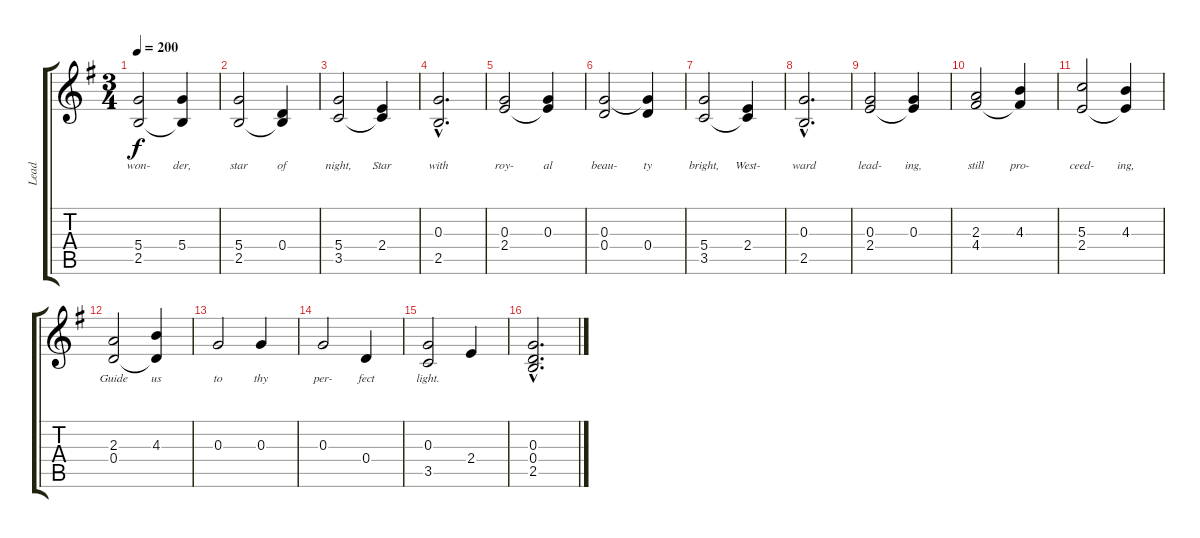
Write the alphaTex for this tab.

\track ("Lead" "Lead") {instrument distortionguitar}
\staff {score tabs}
\tuning (E4 B3 G3 D3 A2 E2) {hide}
\ts (3 4)
\tempo 200
\clef g2
\ks g
(5.4 2.5).2{lyrics (0 "won-") lyrics (1 "") lyrics (2 "") lyrics (3 "") lyrics (4 "") dy f} (5.4 2.5{t}).4{lyrics (0 "der,") lyrics (1 "") lyrics (2 "") lyrics (3 "") lyrics (4 "")} |
(5.4 2.5).2{lyrics (0 "star") lyrics (1 "") lyrics (2 "") lyrics (3 "") lyrics (4 "")} (0.4 2.5{t}).4{lyrics (0 "of") lyrics (1 "") lyrics (2 "") lyrics (3 "") lyrics (4 "")} |
(5.4 3.5).2{lyrics (0 "night,") lyrics (1 "") lyrics (2 "") lyrics (3 "") lyrics (4 "")} (2.4 3.5{t}).4{lyrics (0 "Star") lyrics (1 "") lyrics (2 "") lyrics (3 "") lyrics (4 "")} |
(0.3{hac} 2.5{hac}).2{d lyrics (0 "with") lyrics (1 "") lyrics (2 "") lyrics (3 "") lyrics (4 "")} |
(0.3 2.4).2{lyrics (0 "roy-") lyrics (1 "") lyrics (2 "") lyrics (3 "") lyrics (4 "")} (0.3 2.4{t}).4{lyrics (0 "al") lyrics (1 "") lyrics (2 "") lyrics (3 "") lyrics (4 "")} |
(0.3 0.4).2{lyrics (0 "beau-") lyrics (1 "") lyrics (2 "") lyrics (3 "") lyrics (4 "")} (0.3{t} 0.4).4{lyrics (0 "ty") lyrics (1 "") lyrics (2 "") lyrics (3 "") lyrics (4 "")} |
(5.4 3.5).2{lyrics (0 "bright,") lyrics (1 "") lyrics (2 "") lyrics (3 "") lyrics (4 "")} (2.4 3.5{t}).4{lyrics (0 "West-") lyrics (1 "") lyrics (2 "") lyrics (3 "") lyrics (4 "")} |
(0.3{hac} 2.5{hac}).2{d lyrics (0 "ward") lyrics (1 "") lyrics (2 "") lyrics (3 "") lyrics (4 "")} |
(0.3 2.4).2{lyrics (0 "lead-") lyrics (1 "") lyrics (2 "") lyrics (3 "") lyrics (4 "")} (0.3 2.4{t}).4{lyrics (0 "ing,") lyrics (1 "") lyrics (2 "") lyrics (3 "") lyrics (4 "")} |
(2.3 4.4).2{lyrics (0 "still") lyrics (1 "") lyrics (2 "") lyrics (3 "") lyrics (4 "")} (4.3 4.4{t}).4{lyrics (0 "pro-") lyrics (1 "") lyrics (2 "") lyrics (3 "") lyrics (4 "")} |
(5.3 2.4).2{lyrics (0 "ceed-") lyrics (1 "") lyrics (2 "") lyrics (3 "") lyrics (4 "")} (4.3 2.4{t}).4{lyrics (0 "ing,") lyrics (1 "") lyrics (2 "") lyrics (3 "") lyrics (4 "")} |
(2.3 0.4).2{lyrics (0 "Guide") lyrics (1 "") lyrics (2 "") lyrics (3 "") lyrics (4 "")} (4.3 0.4{t}).4{lyrics (0 "us") lyrics (1 "") lyrics (2 "") lyrics (3 "") lyrics (4 "")} |
0.3.2{lyrics (0 "to") lyrics (1 "") lyrics (2 "") lyrics (3 "") lyrics (4 "")} 0.3.4{lyrics (0 "thy") lyrics (1 "") lyrics (2 "") lyrics (3 "") lyrics (4 "")} |
0.3.2{lyrics (0 "per-") lyrics (1 "") lyrics (2 "") lyrics (3 "") lyrics (4 "")} 0.4.4{lyrics (0 "fect") lyrics (1 "") lyrics (2 "") lyrics (3 "") lyrics (4 "")} |
(0.3 3.5).2{lyrics (0 "light.") lyrics (1 "") lyrics (2 "") lyrics (3 "") lyrics (4 "")} 2.4.4{lyrics (0 "") lyrics (1 "") lyrics (2 "") lyrics (3 "") lyrics (4 "")} |
(0.3{hac} 0.4{hac} 2.5{hac}).2{d}
